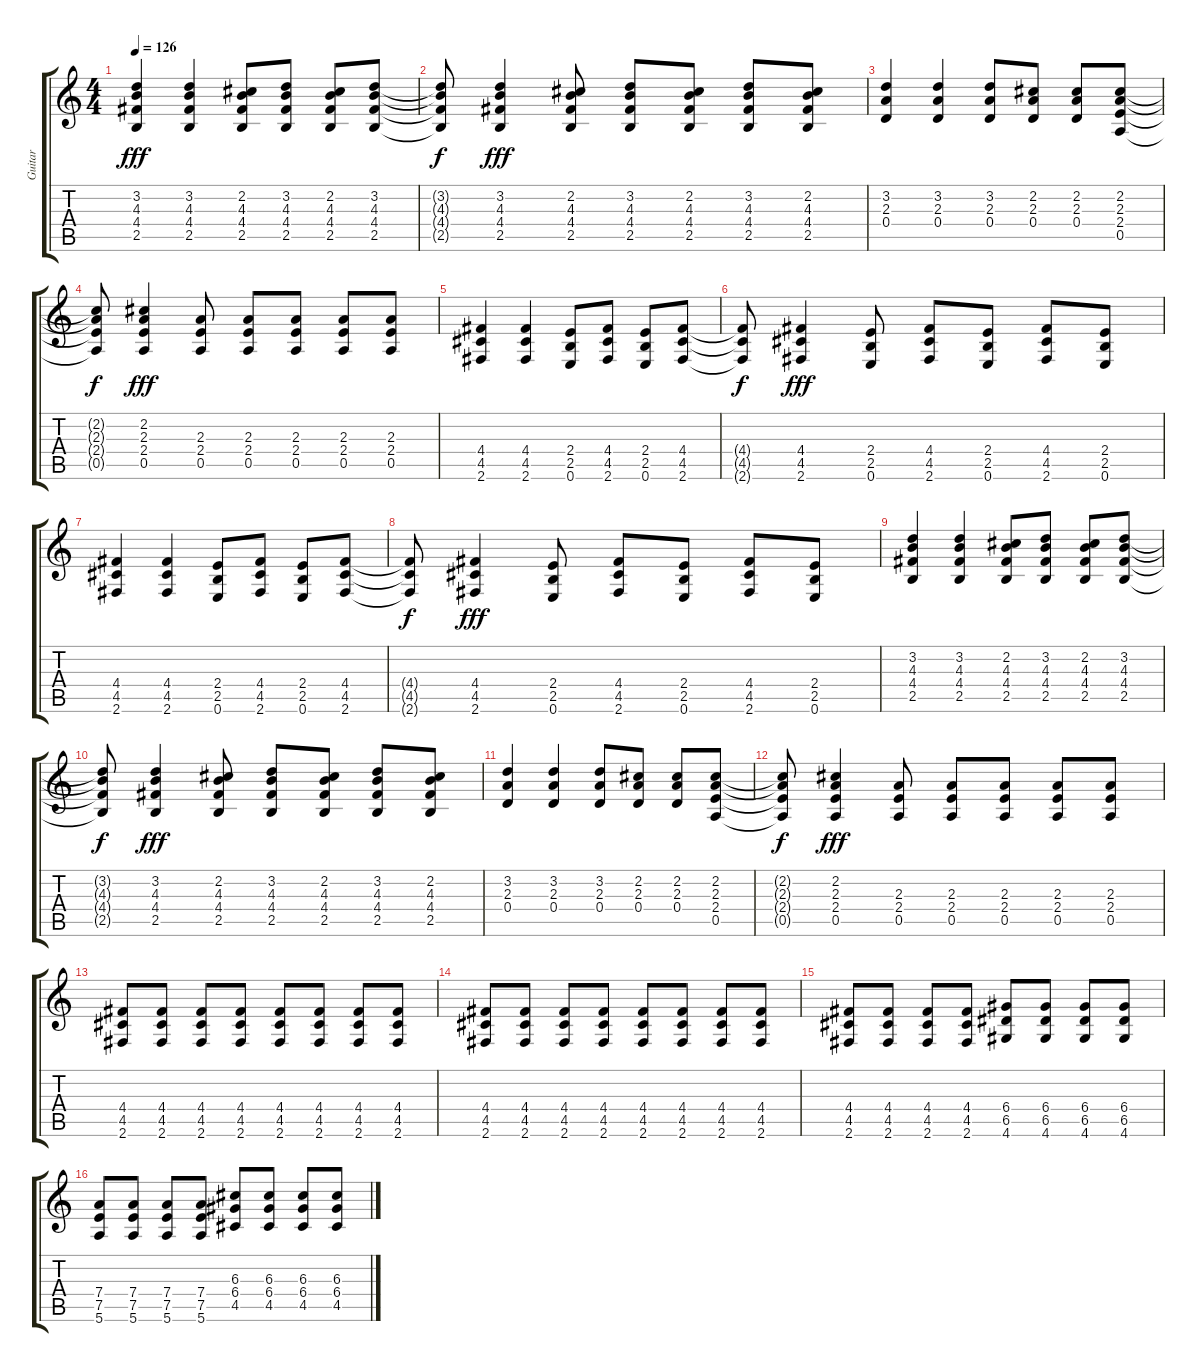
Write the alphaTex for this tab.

\track ("Guitar" "Guitar") {instrument overdrivenguitar}
\staff {score tabs}
\tuning (E4 B3 G3 D3 A2 E2) {hide}
\ts (4 4)
\tempo 126
\clef g2
\ks c
(3.2 4.3 4.4 2.5).4{dy fff} (3.2 4.3 4.4 2.5).4 (2.2 4.3 4.4 2.5).8 (3.2 4.3 4.4 2.5).8 (2.2 4.3 4.4 2.5).8 (3.2 4.3 4.4 2.5).8 |
(3.2{t} 4.3{t} 4.4{t} 2.5{t}).8{dy f} (3.2 4.3 4.4 2.5).4{dy fff} (2.2 4.3 4.4 2.5).8 (3.2 4.3 4.4 2.5).8 (2.2 4.3 4.4 2.5).8 (3.2 4.3 4.4 2.5).8 (2.2 4.3 4.4 2.5).8 |
(3.2 2.3 0.4).4 (3.2 2.3 0.4).4 (3.2 2.3 0.4).8 (2.2 2.3 0.4).8 (2.2 2.3 0.4).8 (2.2 2.3 2.4 0.5).8 |
(2.2{t} 2.3{t} 2.4{t} 0.5{t}).8{dy f} (2.2 2.3 2.4 0.5).4{dy fff} (2.3 2.4 0.5).8 (2.3 2.4 0.5).8 (2.3 2.4 0.5).8 (2.3 2.4 0.5).8 (2.3 2.4 0.5).8 |
(4.4 4.5 2.6).4 (4.4 4.5 2.6).4 (2.4 2.5 0.6).8 (4.4 4.5 2.6).8 (2.4 2.5 0.6).8 (4.4 4.5 2.6).8 |
(4.4{t} 4.5{t} 2.6{t}).8{dy f} (4.4 4.5 2.6).4{dy fff} (2.4 2.5 0.6).8 (4.4 4.5 2.6).8 (2.4 2.5 0.6).8 (4.4 4.5 2.6).8 (2.4 2.5 0.6).8 |
(4.4 4.5 2.6).4 (4.4 4.5 2.6).4 (2.4 2.5 0.6).8 (4.4 4.5 2.6).8 (2.4 2.5 0.6).8 (4.4 4.5 2.6).8 |
(4.4{t} 4.5{t} 2.6{t}).8{dy f} (4.4 4.5 2.6).4{dy fff} (2.4 2.5 0.6).8 (4.4 4.5 2.6).8 (2.4 2.5 0.6).8 (4.4 4.5 2.6).8 (2.4 2.5 0.6).8 |
(3.2 4.3 4.4 2.5).4 (3.2 4.3 4.4 2.5).4 (2.2 4.3 4.4 2.5).8 (3.2 4.3 4.4 2.5).8 (2.2 4.3 4.4 2.5).8 (3.2 4.3 4.4 2.5).8 |
(3.2{t} 4.3{t} 4.4{t} 2.5{t}).8{dy f} (3.2 4.3 4.4 2.5).4{dy fff} (2.2 4.3 4.4 2.5).8 (3.2 4.3 4.4 2.5).8 (2.2 4.3 4.4 2.5).8 (3.2 4.3 4.4 2.5).8 (2.2 4.3 4.4 2.5).8 |
(3.2 2.3 0.4).4 (3.2 2.3 0.4).4 (3.2 2.3 0.4).8 (2.2 2.3 0.4).8 (2.2 2.3 0.4).8 (2.2 2.3 2.4 0.5).8 |
(2.2{t} 2.3{t} 2.4{t} 0.5{t}).8{dy f} (2.2 2.3 2.4 0.5).4{dy fff} (2.3 2.4 0.5).8 (2.3 2.4 0.5).8 (2.3 2.4 0.5).8 (2.3 2.4 0.5).8 (2.3 2.4 0.5).8 |
(4.4 4.5 2.6).8{volume 16 balance 8 instrument distortionguitar} (4.4 4.5 2.6).8 (4.4 4.5 2.6).8 (4.4 4.5 2.6).8 (4.4 4.5 2.6).8 (4.4 4.5 2.6).8 (4.4 4.5 2.6).8 (4.4 4.5 2.6).8 |
(4.4 4.5 2.6).8 (4.4 4.5 2.6).8 (4.4 4.5 2.6).8 (4.4 4.5 2.6).8 (4.4 4.5 2.6).8 (4.4 4.5 2.6).8 (4.4 4.5 2.6).8 (4.4 4.5 2.6).8 |
(4.4 4.5 2.6).8 (4.4 4.5 2.6).8 (4.4 4.5 2.6).8 (4.4 4.5 2.6).8 (6.4 6.5 4.6).8 (6.4 6.5 4.6).8 (6.4 6.5 4.6).8 (6.4 6.5 4.6).8 |
(7.4 7.5 5.6).8 (7.4 7.5 5.6).8 (7.4 7.5 5.6).8 (7.4 7.5 5.6).8 (6.3 6.4 4.5).8 (6.3 6.4 4.5).8 (6.3 6.4 4.5).8 (6.3 6.4 4.5).8
